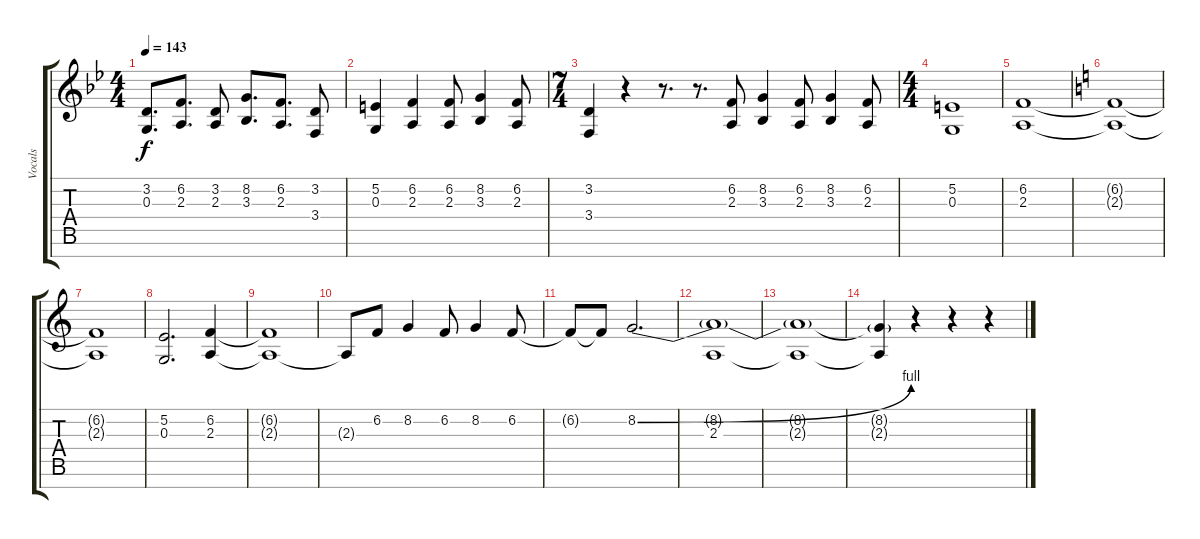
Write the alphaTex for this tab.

\track ("Vocals" "Vocals") {instrument altosax}
\staff {score tabs}
\tuning (E4 B3 G3 D3 A2 E2 B1) {hide}
\ts (4 4)
\tempo 143
\clef g2
\ks bb
(3.2 0.3).8{d dy f} (6.2 2.3).8{d} (3.2 2.3).8 (8.2 3.3).8{d} (6.2 2.3).8{d} (3.2 3.4).8 |
(5.2 0.3).4 (6.2 2.3).4 (6.2 2.3).8 (8.2 3.3).4 (6.2 2.3).8 |
\ts (7 4)
(3.2 3.4).4 r.4 r.8{d} r.8{d} (6.2 2.3).8 (8.2 3.3).4 (6.2 2.3).8 (8.2 3.3).4 (6.2 2.3).8 |
\ts (4 4)
(5.2 0.3).1 |
(6.2 2.3).1 |
\ks c
(6.2{t} 2.3{t}).1 |
(6.2{t} 2.3{t}).1 |
(5.2 0.3).2{d} (6.2 2.3).4 |
(6.2{t} 2.3{t}).1 |
2.3{t}.8 6.2.8 8.2.4 6.2.8 8.2.4 6.2.8 |
6.2{t}.8 6.2{t}.8 8.2{be (bend 0 0 60 4)}.2{d} |
(8.2{t} 2.3).1 |
(8.2{t} 2.3{t}).1 |
(8.2{t} 2.3{t}).4{volume 0} r.4 r.4 r.4
